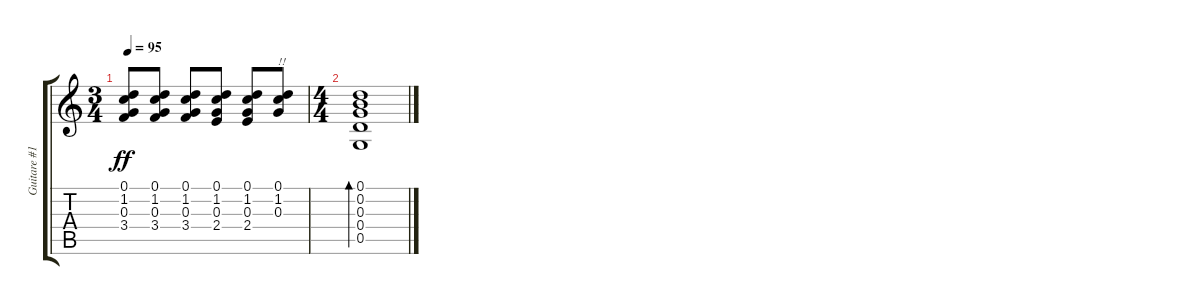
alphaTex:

\track ("Guitare #1" "Guitare #1") {instrument distortionguitar}
\staff {score tabs}
\tuning (D4 B3 G3 D3 G2 D2) {hide}
\ts (3 4)
\tempo 95
\clef g2
\ks c
(0.1 1.2 0.3 3.4).8{dy ff} (0.1 1.2 0.3 3.4).8 (0.1 1.2 0.3 3.4).8 (0.1 1.2 0.3 2.4).8 (0.1 1.2 0.3 2.4).8 (0.1 1.2 0.3).8{txt "!!"} |
\ts (4 4)
(0.1 0.2 0.3 0.4 0.5).1{bd 30}
